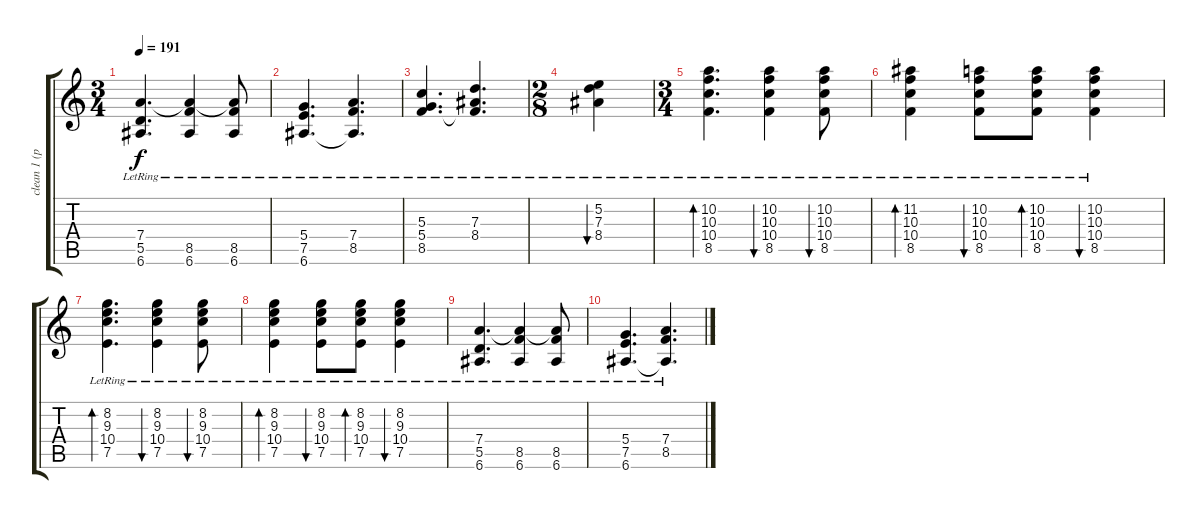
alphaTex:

\track ("clean 1 (paul)" "clean 1 (p") {instrument electricguitarjazz}
\staff {score tabs}
\tuning (E4 B3 G3 D3 A2 E2) {hide}
\ts (3 4)
\tempo 191
\clef g2
\ks c
(7.4{lr} 5.5{lr} 6.6{lr}).4{d dy f volume 9} (7.4{t} 8.5{lr} 6.6{lr}).4 (7.4{t} 8.5{lr} 6.6{lr}).8 |
(5.4 7.5 6.6{lr}).4{d} (7.4 8.5{lr} 6.6{t}).4{d} |
(5.3 5.4{lr} 8.5).4{d} (7.3{lr} 8.4{lr} 8.5{t}).4{d} |
\ts (2 8)
(5.2{lr} 7.3 8.4).4{bu 30 volume 0} |
\ts (3 4)
(10.2{lr} 10.3{lr} 10.4{lr} 8.5{lr}).4{d bd 30} (10.2{lr} 10.3{lr} 10.4{lr} 8.5{lr}).4{bu 30} (10.2{lr} 10.3{lr} 10.4{lr} 8.5{lr}).8{bu 30} |
(11.2{lr} 10.3{lr} 10.4{lr} 8.5{lr}).4{bd 30} (10.2{lr} 10.3{lr} 10.4{lr} 8.5{lr}).8{bu 30} (10.2{lr} 10.3{lr} 10.4{lr} 8.5{lr}).8{bd 30} (10.2{lr} 10.3{lr} 10.4{lr} 8.5{lr}).4{bu 30} |
(8.2{lr} 9.3{lr} 10.4{lr} 7.5{lr}).4{d bd 30} (8.2{lr} 9.3{lr} 10.4{lr} 7.5{lr}).4{bu 30} (8.2{lr} 9.3{lr} 10.4{lr} 7.5{lr}).8{bu 30} |
(8.2{lr} 9.3{lr} 10.4{lr} 7.5{lr}).4{bd 30} (8.2{lr} 9.3{lr} 10.4{lr} 7.5{lr}).8{bu 30} (8.2{lr} 9.3{lr} 10.4{lr} 7.5{lr}).8{bd 30} (8.2{lr} 9.3{lr} 10.4{lr} 7.5{lr}).4{bu 30} |
(7.4{lr} 5.5{lr} 6.6{lr}).4{d} (7.4{t} 8.5{lr} 6.6{lr}).4 (7.4{t} 8.5{lr} 6.6{lr}).8 |
(5.4 7.5 6.6{lr}).4{d} (7.4 8.5{lr} 6.6{t}).4{d}
